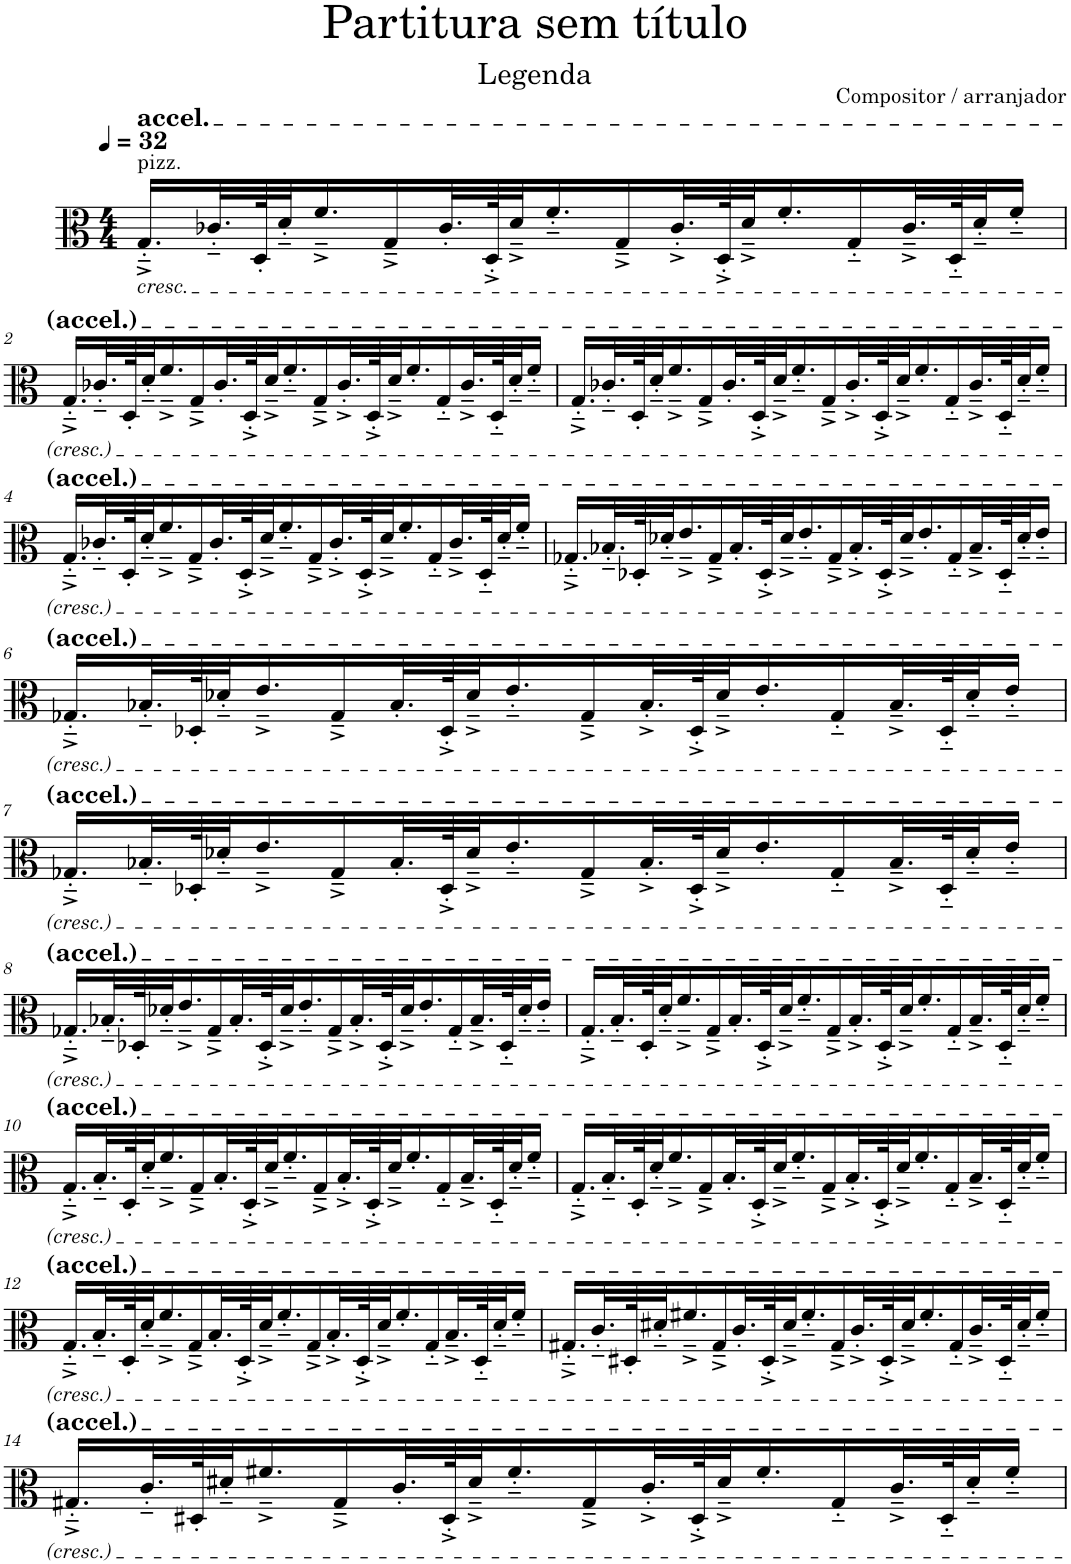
**kern
*part1
*staff1
*I"Viola
*I'Vla.
*clefC3
*k[]
*M4/4
*MM32
=1
!LO:TX:a:t=pizz.
!LO:TX:a:t=accel.
!LO:TX:b:i:t=cresc.
16.G'~^/LL
32.c-X'~/L
64D'/K
32d'~/J
16.f~^/
16G~^/
32.c-'/L
64D'^/K
32d~^/J
16.f'~/
16G~^/
32.c-'^/L
64D'^/K
32d~^/J
16.f'/
16G'~/
32.c-~^/L
64D'~/K
32d'~/J
16f'~/JJ
!!LO:LB:g=z
=2
16.G'~^/LL
32.c-X'~/L
64D'/K
32d'~/J
16.f~^/
16G~^/
32.c-'/L
64D'^/K
32d~^/J
16.f'~/
16G~^/
32.c-'^/L
64D'^/K
32d~^/J
16.f'/
16G'~/
32.c-~^/L
64D'~/K
32d'~/J
16f'~/JJ
=3
16.G'~^/LL
32.c-X'~/L
64D'/K
32d'~/J
16.f~^/
16G~^/
32.c-'/L
64D'^/K
32d~^/J
16.f'~/
16G~^/
32.c-'^/L
64D'^/K
32d~^/J
16.f'/
16G'~/
32.c-~^/L
64D'~/K
32d'~/J
16f'~/JJ
!!LO:LB:g=z
=4
16.G'~^/LL
32.c-X'~/L
64D'/K
32d'~/J
16.f~^/
16G~^/
32.c-'/L
64D'^/K
32d~^/J
16.f'~/
16G~^/
32.c-'^/L
64D'^/K
32d~^/J
16.f'/
16G'~/
32.c-~^/L
64D'~/K
32d'~/J
16f'~/JJ
=5
16.G-X'~^/LL
32.B-X'~/L
64D-X'/K
32d-X'~/J
16.e~^/
16G-~^/
32.B-'/L
64D-'^/K
32d-~^/J
16.e'~/
16G-~^/
32.B-'^/L
64D-'^/K
32d-~^/J
16.e'/
16G-'~/
32.B-~^/L
64D-'~/K
32d-'~/J
16e'~/JJ
!!LO:LB:g=z
=6
16.G-X'~^/LL
32.B-X'~/L
64D-X'/K
32d-X'~/J
16.e~^/
16G-~^/
32.B-'/L
64D-'^/K
32d-~^/J
16.e'~/
16G-~^/
32.B-'^/L
64D-'^/K
32d-~^/J
16.e'/
16G-'~/
32.B-~^/L
64D-'~/K
32d-'~/J
16e'~/JJ
!!LO:LB:g=z
=7
16.G-X'~^/LL
32.B-X'~/L
64D-X'/K
32d-X'~/J
16.e~^/
16G-~^/
32.B-'/L
64D-'^/K
32d-~^/J
16.e'~/
16G-~^/
32.B-'^/L
64D-'^/K
32d-~^/J
16.e'/
16G-'~/
32.B-~^/L
64D-'~/K
32d-'~/J
16e'~/JJ
!!LO:LB:g=z
=8
16.G-X'~^/LL
32.B-X'~/L
64D-X'/K
32d-X'~/J
16.e~^/
16G-~^/
32.B-'/L
64D-'^/K
32d-~^/J
16.e'~/
16G-~^/
32.B-'^/L
64D-'^/K
32d-~^/J
16.e'/
16G-'~/
32.B-~^/L
64D-'~/K
32d-'~/J
16e'~/JJ
=9
16.G'~^/LL
32.B'~/L
64D'/K
32d'~/J
16.f~^/
16G~^/
32.B'/L
64D'^/K
32d~^/J
16.f'~/
16G~^/
32.B'^/L
64D'^/K
32d~^/J
16.f'/
16G'~/
32.B~^/L
64D'~/K
32d'~/J
16f'~/JJ
!!LO:LB:g=z
=10
16.G'~^/LL
32.B'~/L
64D'/K
32d'~/J
16.f~^/
16G~^/
32.B'/L
64D'^/K
32d~^/J
16.f'~/
16G~^/
32.B'^/L
64D'^/K
32d~^/J
16.f'/
16G'~/
32.B~^/L
64D'~/K
32d'~/J
16f'~/JJ
=11
16.G'~^/LL
32.B'~/L
64D'/K
32d'~/J
16.f~^/
16G~^/
32.B'/L
64D'^/K
32d~^/J
16.f'~/
16G~^/
32.B'^/L
64D'^/K
32d~^/J
16.f'/
16G'~/
32.B~^/L
64D'~/K
32d'~/J
16f'~/JJ
!!LO:LB:g=z
=12
16.G'~^/LL
32.B'~/L
64D'/K
32d'~/J
16.f~^/
16G~^/
32.B'/L
64D'^/K
32d~^/J
16.f'~/
16G~^/
32.B'^/L
64D'^/K
32d~^/J
16.f'/
16G'~/
32.B~^/L
64D'~/K
32d'~/J
16f'~/JJ
=13
16.G#X'~^/LL
32.c'~/L
64D#X'/K
32d#X'~/J
16.f#X~^/
16G#~^/
32.c'/L
64D#'^/K
32d#~^/J
16.f#'~/
16G#~^/
32.c'^/L
64D#'^/K
32d#~^/J
16.f#'/
16G#'~/
32.c~^/L
64D#'~/K
32d#'~/J
16f#'~/JJ
!!LO:LB:g=z
=14
16.G#X'~^/LL
32.c'~/L
64D#X'/K
32d#X'~/J
16.f#X~^/
16G#~^/
32.c'/L
64D#'^/K
32d#~^/J
16.f#'~/
16G#~^/
32.c'^/L
64D#'^/K
32d#~^/J
16.f#'/
16G#'~/
32.c~^/L
64D#'~/K
32d#'~/J
16f#'~/JJ
=
*-
